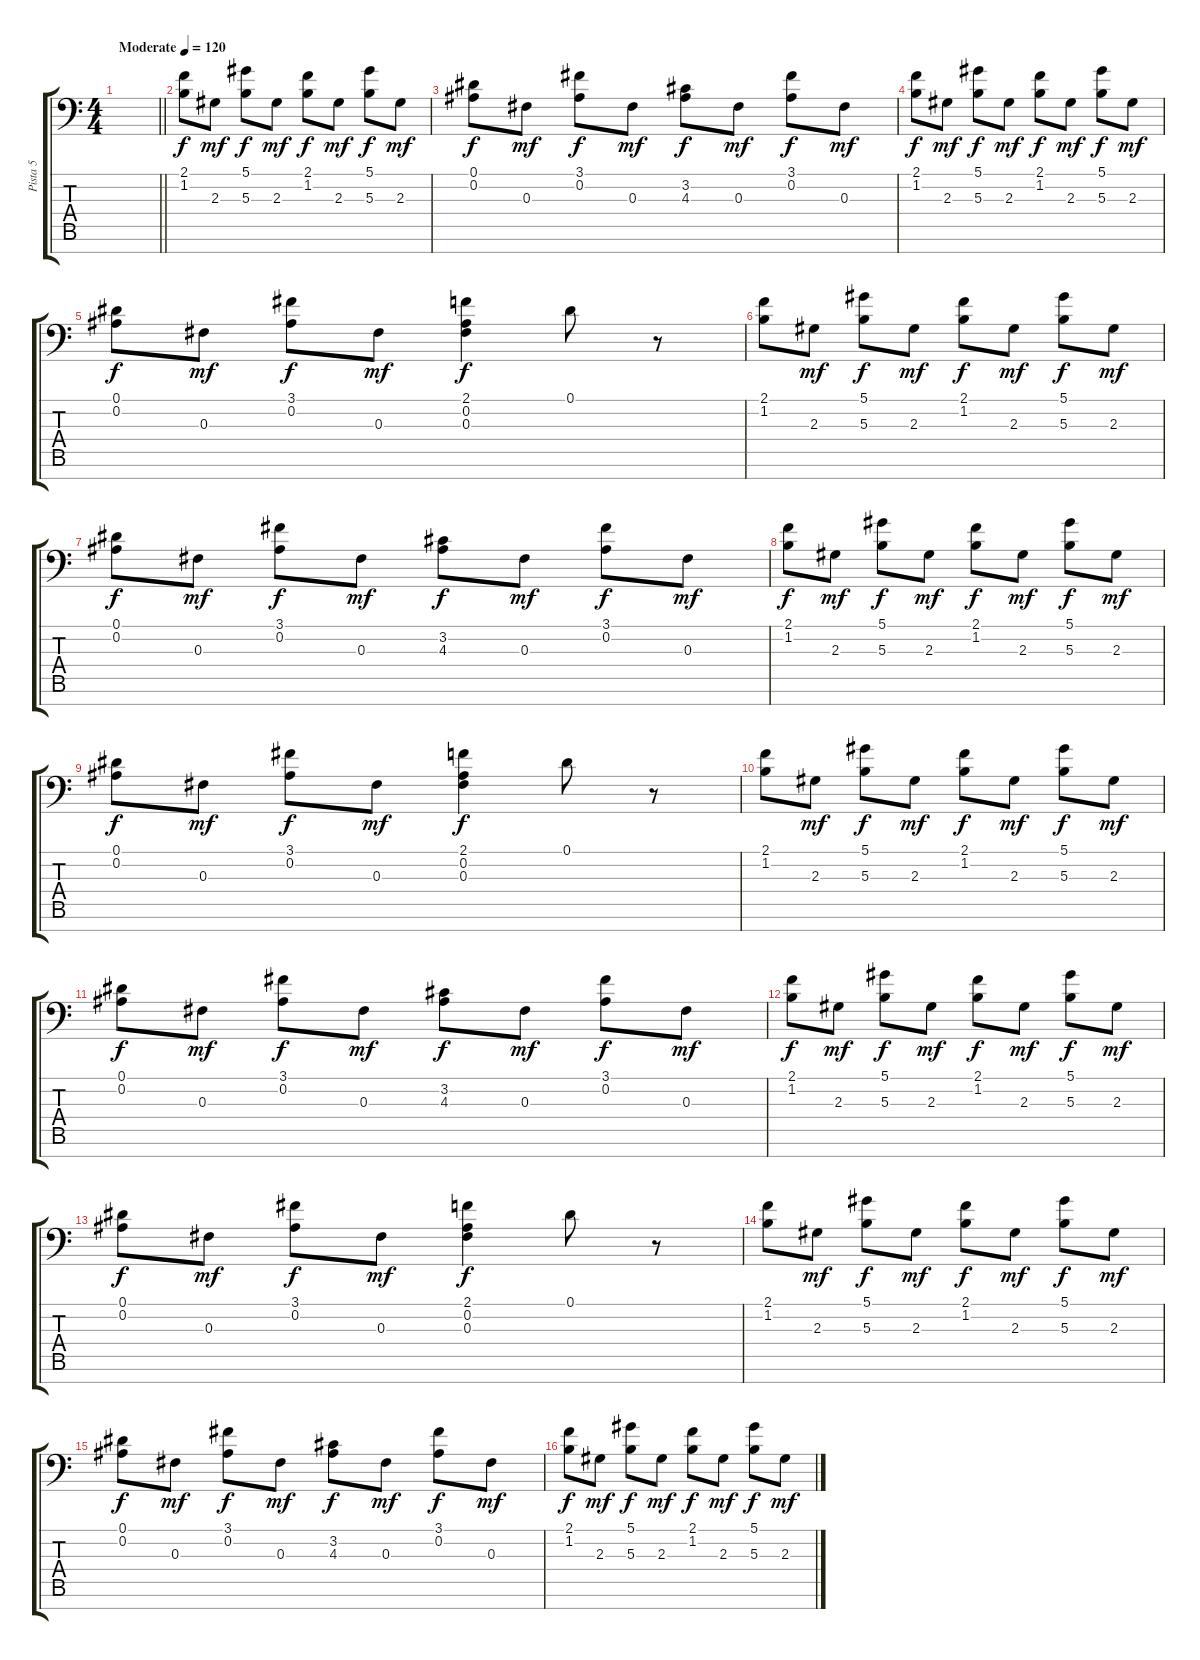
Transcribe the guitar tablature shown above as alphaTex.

\track ("Pista 5" "Pista 5") {instrument synthstrings1}
\staff {score tabs}
\tuning (Eb4 Bb3 Gb3 Db3 Ab2 Eb2 Bb1) {hide}
\ts (4 4)
\tempo (120 "Moderate")
\clef f4
\barLineRight lightlight
\ks c
|
(2.1 1.2).8{volume 9 instrument synthstrings1} 2.3.8{dy mf volume 9} (5.1 5.3).8{dy f} 2.3.8{dy mf} (2.1 1.2).8{dy f} 2.3.8{dy mf} (5.1 5.3).8{dy f} 2.3.8{dy mf} |
(0.1 0.2).8{dy f} 0.3.8{dy mf} (3.1 0.2).8{dy f volume 9} 0.3.8{dy mf} (3.2 4.3).8{dy f} 0.3.8{dy mf} (3.1 0.2).8{dy f} 0.3.8{dy mf} |
(2.1 1.2).8{dy f} 2.3.8{dy mf volume 9} (5.1 5.3).8{dy f} 2.3.8{dy mf} (2.1 1.2).8{dy f} 2.3.8{dy mf} (5.1 5.3).8{dy f} 2.3.8{dy mf} |
(0.1 0.2).8{dy f} 0.3.8{dy mf} (3.1 0.2).8{dy f volume 9} 0.3.8{dy mf} (2.1 0.2 0.3).4{dy f} 0.1.8 r.8 |
(2.1 1.2).8 2.3.8{dy mf volume 9} (5.1 5.3).8{dy f} 2.3.8{dy mf} (2.1 1.2).8{dy f} 2.3.8{dy mf} (5.1 5.3).8{dy f} 2.3.8{dy mf} |
(0.1 0.2).8{dy f} 0.3.8{dy mf} (3.1 0.2).8{dy f volume 9} 0.3.8{dy mf} (3.2 4.3).8{dy f} 0.3.8{dy mf} (3.1 0.2).8{dy f} 0.3.8{dy mf} |
(2.1 1.2).8{dy f} 2.3.8{dy mf volume 9} (5.1 5.3).8{dy f} 2.3.8{dy mf} (2.1 1.2).8{dy f} 2.3.8{dy mf} (5.1 5.3).8{dy f} 2.3.8{dy mf} |
(0.1 0.2).8{dy f} 0.3.8{dy mf} (3.1 0.2).8{dy f volume 9} 0.3.8{dy mf} (2.1 0.2 0.3).4{dy f} 0.1.8 r.8 |
(2.1 1.2).8 2.3.8{dy mf volume 9} (5.1 5.3).8{dy f} 2.3.8{dy mf} (2.1 1.2).8{dy f} 2.3.8{dy mf} (5.1 5.3).8{dy f} 2.3.8{dy mf} |
(0.1 0.2).8{dy f} 0.3.8{dy mf} (3.1 0.2).8{dy f volume 9} 0.3.8{dy mf} (3.2 4.3).8{dy f} 0.3.8{dy mf} (3.1 0.2).8{dy f} 0.3.8{dy mf} |
(2.1 1.2).8{dy f} 2.3.8{dy mf volume 9} (5.1 5.3).8{dy f} 2.3.8{dy mf} (2.1 1.2).8{dy f} 2.3.8{dy mf} (5.1 5.3).8{dy f} 2.3.8{dy mf} |
(0.1 0.2).8{dy f} 0.3.8{dy mf} (3.1 0.2).8{dy f volume 9} 0.3.8{dy mf} (2.1 0.2 0.3).4{dy f} 0.1.8 r.8 |
(2.1 1.2).8 2.3.8{dy mf volume 9} (5.1 5.3).8{dy f} 2.3.8{dy mf} (2.1 1.2).8{dy f} 2.3.8{dy mf} (5.1 5.3).8{dy f} 2.3.8{dy mf} |
(0.1 0.2).8{dy f} 0.3.8{dy mf} (3.1 0.2).8{dy f volume 9} 0.3.8{dy mf} (3.2 4.3).8{dy f} 0.3.8{dy mf} (3.1 0.2).8{dy f} 0.3.8{dy mf} |
(2.1 1.2).8{dy f} 2.3.8{dy mf volume 9} (5.1 5.3).8{dy f} 2.3.8{dy mf} (2.1 1.2).8{dy f} 2.3.8{dy mf} (5.1 5.3).8{dy f} 2.3.8{dy mf}
